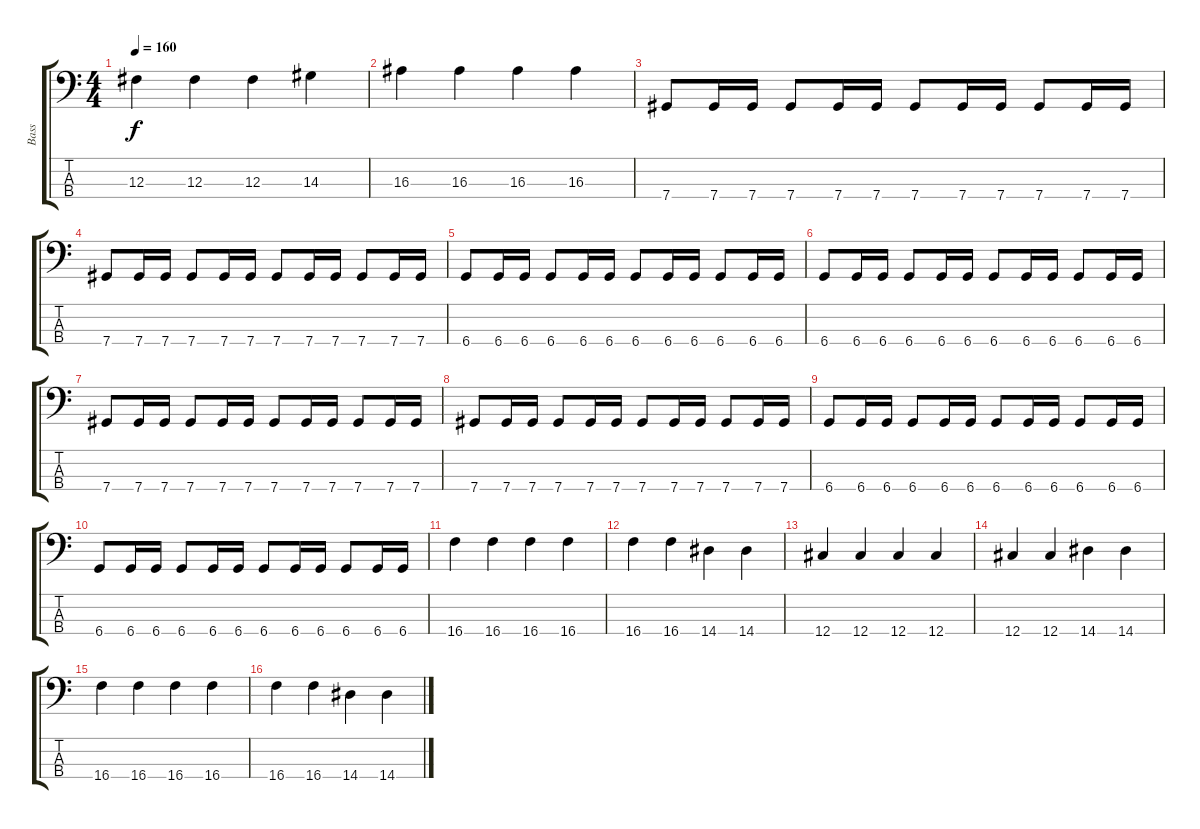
\track ("Bass" "Bass") {instrument electricbasspick}
\staff {score tabs}
\tuning (E2 B1 Gb1 Db1) {hide}
\ts (4 4)
\tempo 160
\clef f4
\ks c
12.3.4{dy f} 12.3.4 12.3.4 14.3.4 |
16.3.4 16.3.4 16.3.4 16.3.4 |
7.4.8 7.4.16 7.4.16 7.4.8 7.4.16 7.4.16 7.4.8 7.4.16 7.4.16 7.4.8 7.4.16 7.4.16 |
7.4.8 7.4.16 7.4.16 7.4.8 7.4.16 7.4.16 7.4.8 7.4.16 7.4.16 7.4.8 7.4.16 7.4.16 |
6.4.8 6.4.16 6.4.16 6.4.8 6.4.16 6.4.16 6.4.8 6.4.16 6.4.16 6.4.8 6.4.16 6.4.16 |
6.4.8 6.4.16 6.4.16 6.4.8 6.4.16 6.4.16 6.4.8 6.4.16 6.4.16 6.4.8 6.4.16 6.4.16 |
7.4.8 7.4.16 7.4.16 7.4.8 7.4.16 7.4.16 7.4.8 7.4.16 7.4.16 7.4.8 7.4.16 7.4.16 |
7.4.8 7.4.16 7.4.16 7.4.8 7.4.16 7.4.16 7.4.8 7.4.16 7.4.16 7.4.8 7.4.16 7.4.16 |
6.4.8 6.4.16 6.4.16 6.4.8 6.4.16 6.4.16 6.4.8 6.4.16 6.4.16 6.4.8 6.4.16 6.4.16 |
6.4.8 6.4.16 6.4.16 6.4.8 6.4.16 6.4.16 6.4.8 6.4.16 6.4.16 6.4.8 6.4.16 6.4.16 |
16.4.4 16.4.4 16.4.4 16.4.4 |
16.4.4 16.4.4 14.4.4 14.4.4 |
12.4.4 12.4.4 12.4.4 12.4.4 |
12.4.4 12.4.4 14.4.4 14.4.4 |
16.4.4 16.4.4 16.4.4 16.4.4 |
16.4.4 16.4.4 14.4.4 14.4.4
